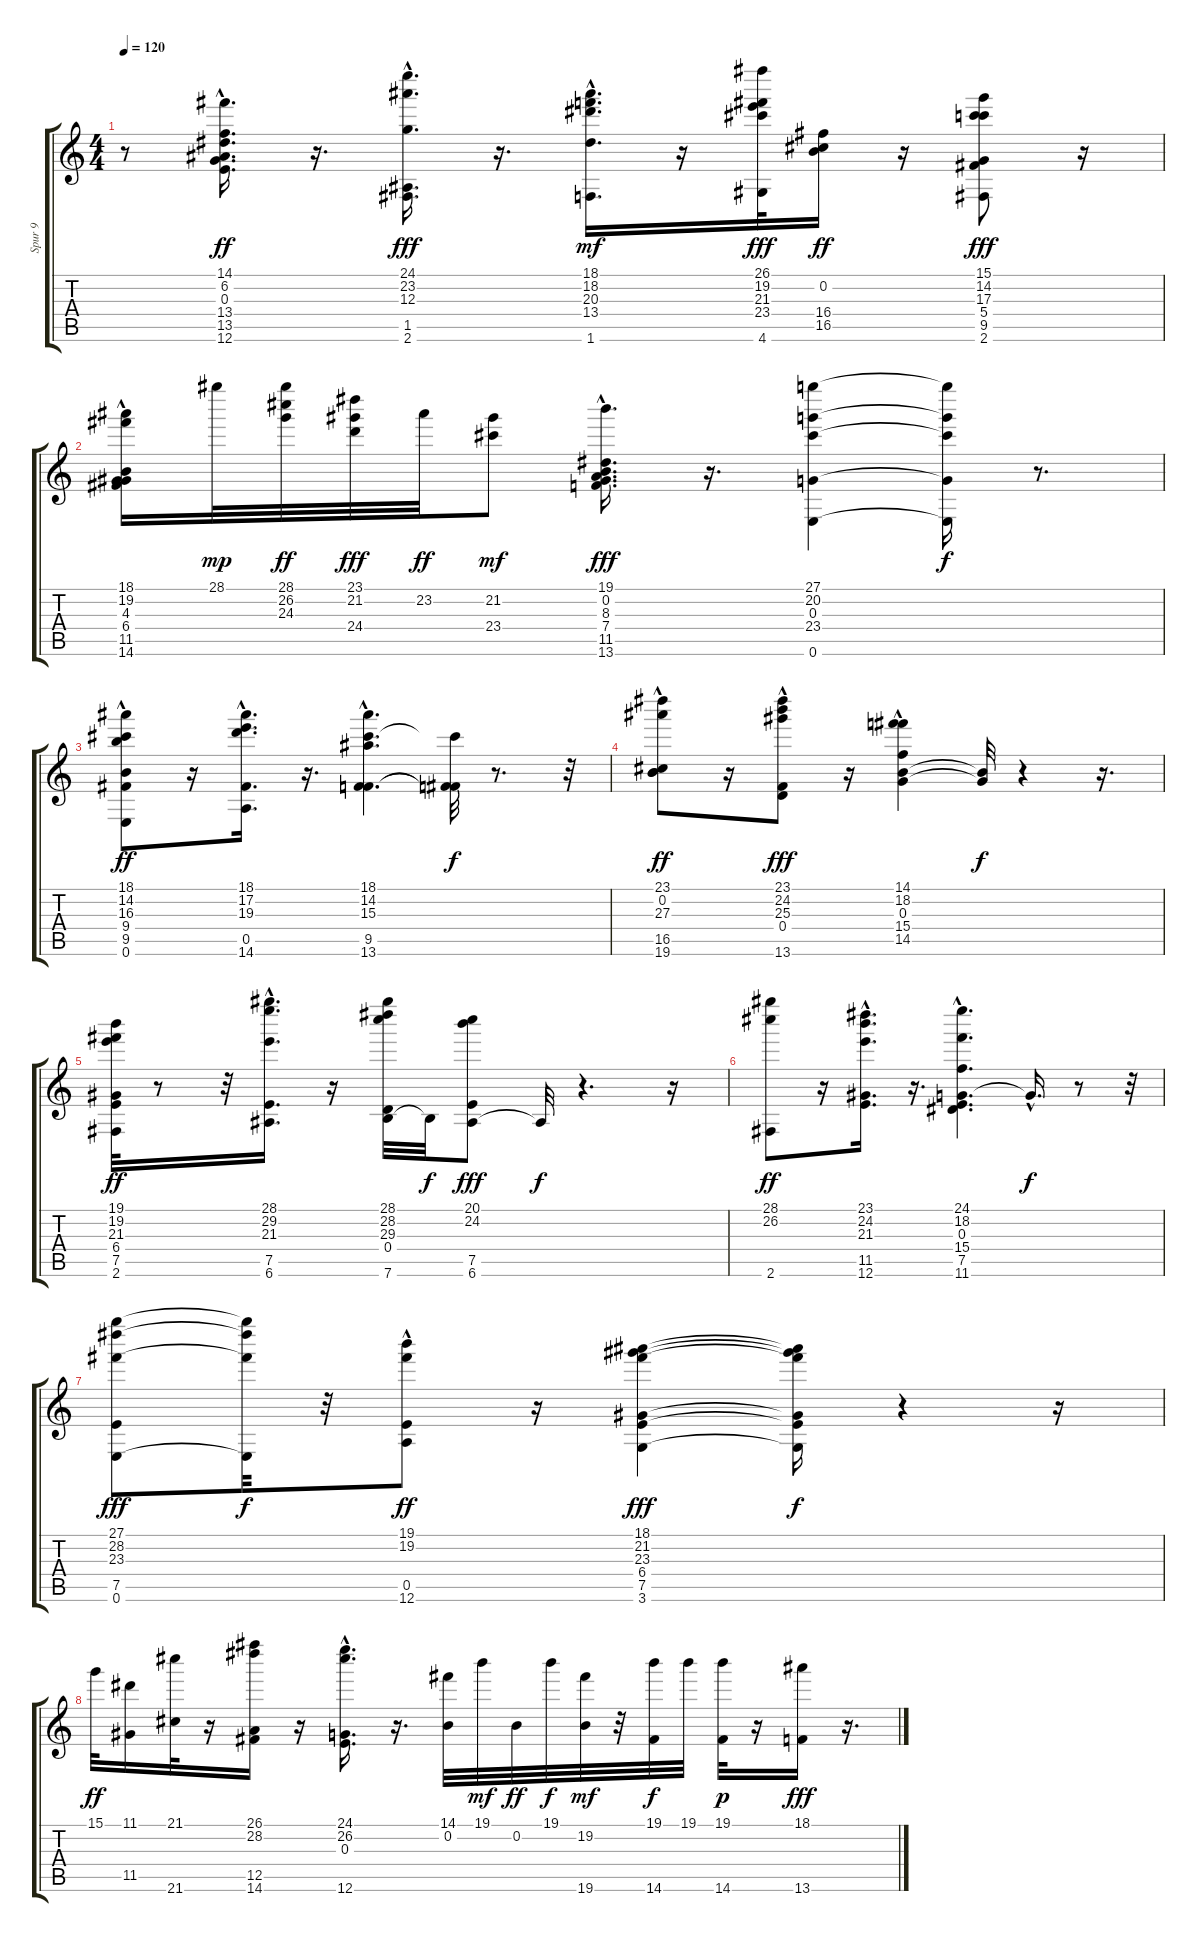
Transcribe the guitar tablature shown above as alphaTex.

\track ("Spur 9" "Spur 9") {instrument acousticguitarnylon}
\staff {score tabs}
\tuning (E4 B3 G3 D3 A2 E2) {hide}
\ts (4 4)
\tempo 120
\clef g2
\ks c
r.8{dy fff} (14.1 6.2{hac} 0.3{hac} 13.4{hac} 13.5{hac} 12.6{hac}).16{d dy ff} r.16{d} (24.1 23.2{hac} 12.3 1.5{hac} 2.6{hac}).16{d dy fff} r.16{d} (18.1 18.2{hac} 20.3 13.4{hac} 1.6{hac}).16{d dy mf} r.16 (26.1 19.2 21.3 23.4 4.6).32{dy fff} (0.2 16.4 16.5).16{dy ff} r.16 (15.1 14.2 17.3 5.4 9.5 2.6).8{dy fff} r.16 |
(18.1 19.2 4.3 6.4 11.5{hac} 14.6).16 28.1.32{dy mp} (28.1 26.2 24.3).32{dy ff} (23.1 21.2 24.4).32{dy fff} 23.2.32{dy ff} (21.2 23.4).8{dy mf} (19.1 0.2{hac} 8.3 7.4 11.5 13.6).16{d dy fff} r.16{d} (27.1 20.2 0.3 23.4 0.6).4 (27.1{t} 20.2{t} 0.3{t} 23.4{t} 0.6{t}).16{dy f} r.8{d} |
(18.1{hac} 14.2{hac} 16.3{hac} 9.4 9.5 0.6).8{dy ff} r.16 (18.1 17.2 19.3 0.5{hac} 14.6).16{d} r.16{d} (18.1{hac} 14.2{hac} 15.3{hac} 9.5{hac} 13.6{hac}).4{d} (14.2{t} 9.5{t} 13.6{t}).32{dy f} r.8{d} r.32 |
(23.1{hac} 0.2 27.3 16.5 19.6).8{dy ff} r.16 (23.1{hac} 24.2 25.3{hac} 0.4 13.6{hac}).8{dy fff} r.16 (14.1{hac} 18.2{hac} 0.3 15.4 14.5).4 (0.3{t} 14.5{t}).32{dy f} r.4 r.16{d} |
(19.1 19.2 21.3 6.4 7.5 2.6).32{dy ff} r.8 r.32 (28.1{hac} 29.2{hac} 21.3 7.5{hac} 6.6{hac}).16{d} r.16 (28.1 28.2 29.3 0.4 7.6).32 7.6{t}.32{dy f} (20.1 24.2 7.5 6.6).8{dy fff} 6.6{t}.32{dy f} r.4{d} r.16 |
(28.1 26.2 2.6).8{dy ff} r.16 (23.1{hac} 24.2{hac} 21.3{hac} 11.5{hac} 12.6{hac}).16{d} r.16{d} (24.1{hac} 18.2 0.3{hac} 15.4{hac} 7.5{hac} 11.6{hac}).4{d} 0.3{hac t}.16{d dy f} r.8 r.32 |
(27.1 28.2 23.3 7.5 0.6).8{dy fff} (27.1{t} 28.2{t} 23.3{t} 0.6{t}).32{dy f} r.32 (19.1{hac} 19.2{hac} 0.5 12.6).8{dy ff} r.16 (18.1 21.2 23.3 6.4 7.5 3.6).4{dy fff} (18.1{t} 21.2{t} 23.3{t} 6.4{t} 7.5{t} 3.6{t}).16{dy f} r.4 r.16 |
15.1.32{dy ff} (11.1 11.5).16 (21.1 21.6).32 r.16 (26.1 28.2 12.5 14.6).16 r.16 (24.1{hac} 26.2 0.3 12.6).16{d} r.16{d} (14.1 0.2).32 19.1.32{dy mf} 0.2.32{dy ff} 19.1.32{dy f} (19.2 19.6).32{dy mf} r.32 (19.1 14.6).32{dy f} 19.1.32 (19.1 14.6).32{dy p} r.16 (18.1 13.6).16{dy fff} r.16{d}
